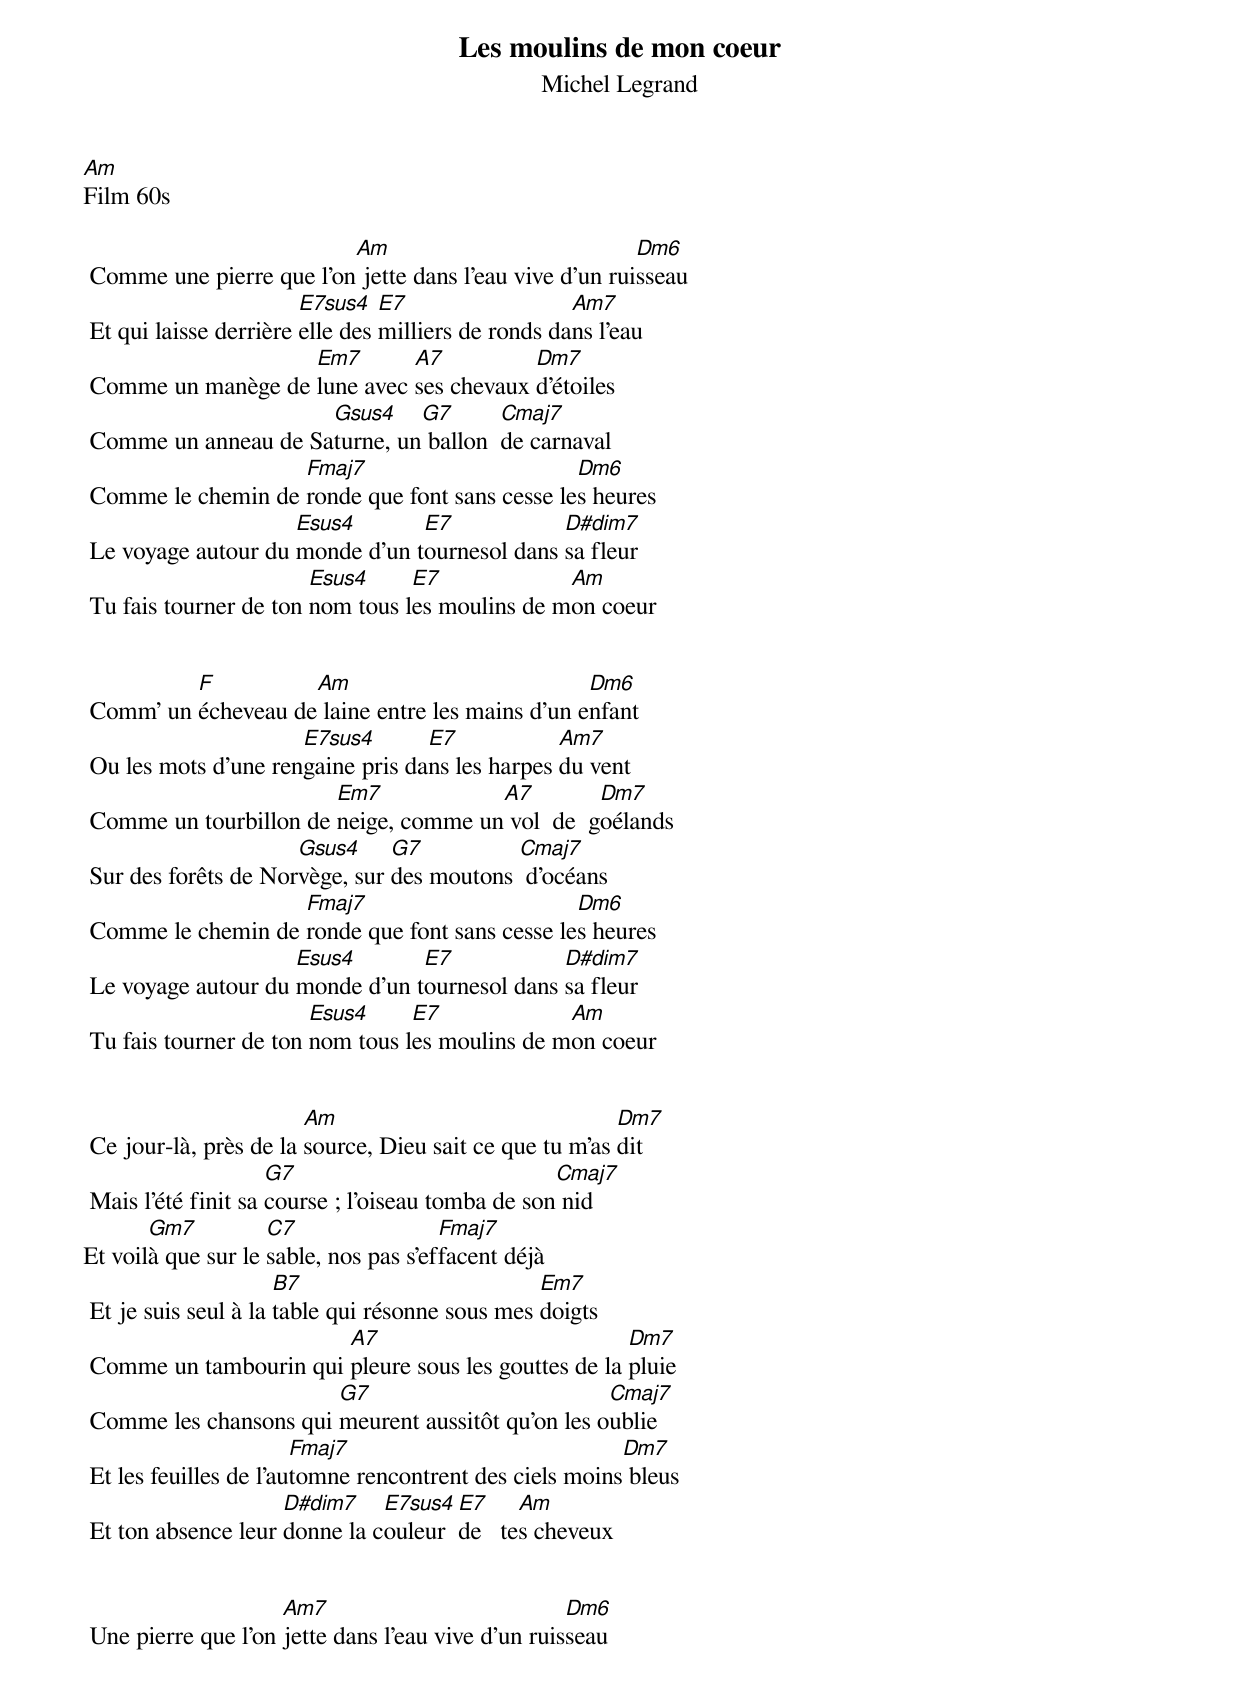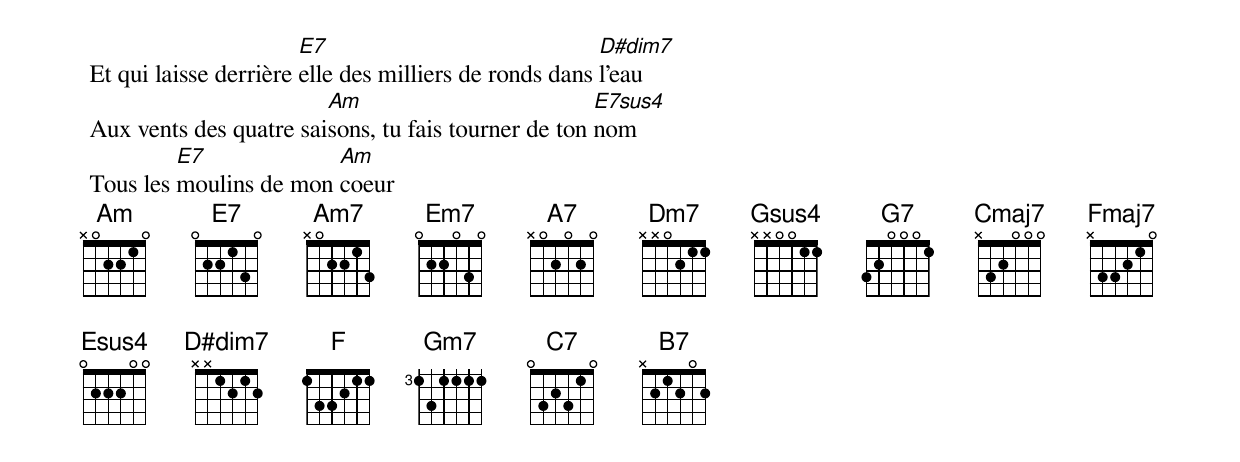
Les moulins de mon coeur
Michel Legrand
Am
Film 60s

                          Am                             Dm6
 Comme une pierre que l'on jette dans l'eau vive d'un ruisseau
                        E7sus4   E7                  Am7
 Et qui laisse derrière elle des milliers de ronds dans l'eau
                    Em7       A7          Dm7
 Comme un manège de lune avec ses chevaux d'étoiles
                      Gsus4    G7       Cmaj7
 Comme un anneau de Saturne, un ballon  de carnaval
                    Fmaj7                       Dm6
 Comme le chemin de ronde que font sans cesse les heures
                     Esus4       E7            D#dim7
 Le voyage autour du monde d'un tournesol dans sa fleur
                        Esus4     E7             Am
 Tu fais tourner de ton nom tous les moulins de mon coeur


          F          Am                           Dm6
 Comm’ un écheveau de laine entre les mains d'un enfant
                      E7sus4       E7            Am7
 Ou les mots d'une rengaine pris dans les harpes du vent
                        Em7            A7         Dm7
 Comme un tourbillon de neige, comme un vol  de  goélands
                      Gsus4     G7          Cmaj7
 Sur des forêts de Norvège, sur des moutons  d'océans
                    Fmaj7                       Dm6
 Comme le chemin de ronde que font sans cesse les heures
                     Esus4       E7            D#dim7
 Le voyage autour du monde d'un tournesol dans sa fleur
                        Esus4     E7             Am
 Tu fais tourner de ton nom tous les moulins de mon coeur


                        Am                               Dm7
 Ce jour-là, près de la source, Dieu sait ce que tu m'as dit
                     G7                            Cmaj7
 Mais l'été finit sa course ; l'oiseau tomba de son nid
       Gm7          C7                 Fmaj7
Et voilà que sur le sable, nos pas s'effacent déjà
                      B7                         Em7
 Et je suis seul à la table qui résonne sous mes doigts
                        A7                            Dm7
 Comme un tambourin qui pleure sous les gouttes de la pluie
                        G7                          Cmaj7
 Comme les chansons qui meurent aussitôt qu'on les oublie
                        Fmaj7                            Dm7
 Et les feuilles de l'automne rencontrent des ciels moins bleus
                     D#dim7    E7sus4  E7     Am
 Et ton absence leur donne la couleur  de   tes cheveux


                     Am7                            Dm6
 Une pierre que l'on jette dans l'eau vive d'un ruisseau
                        E7                              D#dim7
 Et qui laisse derrière elle des milliers de ronds dans l'eau
                         Am                           E7sus4
 Aux vents des quatre saisons, tu fais tourner de ton nom
          E7             Am
 Tous les moulins de mon coeur
